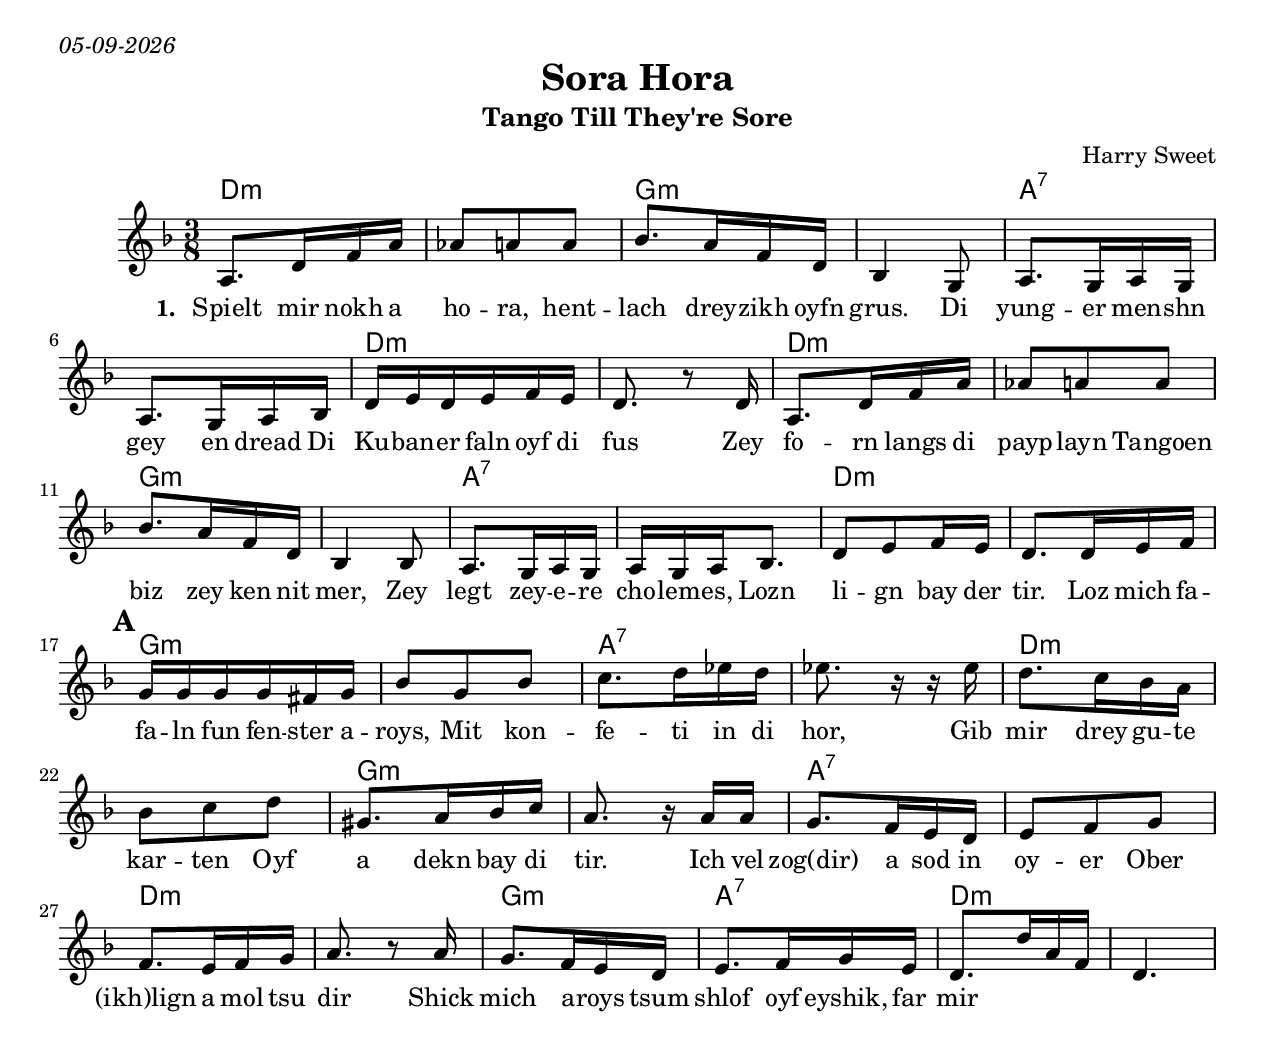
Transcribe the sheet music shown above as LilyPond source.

\version "2.22.0"
\include "english.ly"
%\pointAndClickOff
\paper{
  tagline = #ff
  print-all-headers = ##t
  #(set-paper-size "letter")
}
date = #(strftime "%d-%m-%Y" (localtime (current-time)))

\markup{ \italic{ \date }  }

%\markup{ Got something to say? }

global = {
  \clef treble
  \key d \minor
  \time 3/8
  \set Score.markFormatter = #format-mark-box-alphabet
}

%#################################### Melody ########################
start = {
  a8. d16 f a
  af8  a a
  bf8. a16  f d
  bf4 g8
  a8. g16 a g
  a8. g16 a bf
  d16 e d e f e  % Kubaner
  %d8. e16 f e   % Kubaner
  %d8. d16 e f
  d8. r8 d16
}

melody = \relative c' {
  \global
  %\partial 4 g4    %lead in notes

   \start

   %d8. r8 d16
    a8. d16 f a
  af8  a a
  bf8. a16  f d
  bf4 bf8
  a8. g16 a g
  %a8 bf c
   a16 g a bf8.
  %a8. g16 a bf
  d8 e f16 e
  %d8. e16 f e
  d8. d16 e f

 \break
  \repeat volta 2{
    \mark \default
  }
  %g8. g16 g a
  g16 g g g fs g|
  bf8 g bf|
  c8. d16 ef d|
  ef8. r16 r ef16|
  %d8. a16 f d
  d8. c16 bf a
  %e8 f g
  bf8 c d
  gs,8. a16 bf c
  a8. r16 a16 a|

  g8. f16 e d
  e8 f g
  f8. e16 f g %?
  a8. r8 a16

  g8. f16 e d
  e8. f16 g e
  d8. d'16 a f
  d4.

%{
  a8. a16 bf c
  a8. r8 a16
  g8. f16 e d
  e8.g16 f d
  d4.~
  d4 r8
%}

}
%################################# Lyrics #####################
\addlyrics{ \set stanza = #"1. "
  Spielt mir nokh a ho  -- ra,
  hent -- lach drey -- zikh oyfn grus.
  Di yung -- er men -- shn gey en dread
  Di Ku -- ban -- er faln oyf di fus
  Zey fo -- rn langs di payp -- layn
  Tangoen biz zey ken nit mer,
  Zey  legt zey -- e  -- re cho -- lem  -- es,
  Lozn li -- gn bay der tir.

  Loz mich fa -- fa -- ln fun fen -- ster a -- roys,
  Mit kon -- fe -- ti in di hor,

  Gib mir drey gu -- te kar -- ten
  Oyf a dekn bay di tir.
  Ich vel zog(dir)  a sod in oy -- er
  Ober (ikh)lign a mol tsu dir
  Shick mich a -- roys tsum shlof
  oyf eyshik, far mir

}
%################################# Chords #######################
harmonies = \chordmode {
  d8*6:m
  g8*6:m
  a8*6:7
  d8*6:m

  d8*6:m
  g8*6:m
  a8*6:7
  d8*6:m

  %b
  g8*6:m
  a8*6:7
  d8*6:m
  g8*6:m
  a8*6:7
  d8*6:m
  g8*3:m
  a8*3:7
  d8*3:m
}

\score {
  % transpose score below
  %\transpose c d
  <<
    \new ChordNames {
      \set chordChanges = ##f
      \harmonies
    }
    \new Staff   \melody
  >>
  \header{
    title= "Sora Hora"
    subtitle="Tango Till They're Sore"
    composer= "Harry Sweet"

    instrument =""
    arranger= ""
  }
  \midi{\tempo 4 = 120}
  \layout{indent = 1.0\cm}
}
%{
% more verses:
\markup{}
\markup {
  \font-size #2
  \fill-line {
    \hspace #0.1 % distance from left margin
    \column {
      \line { "1."
\column {
 ""
}
      }
      \hspace #0.2 % vertical distance between verses
      \line { "2."
\column {
""
}
      }
    }
    \hspace #0.1  % horiz. distance between columns
    \column {
      \line { "3."
\column {
 ""
}
      }
      \hspace #0.2 % distance between verses
      \line { "4."
\column {
""
}
      }
    }
    \hspace #0.1 % distance to right margin
  }
}

%}